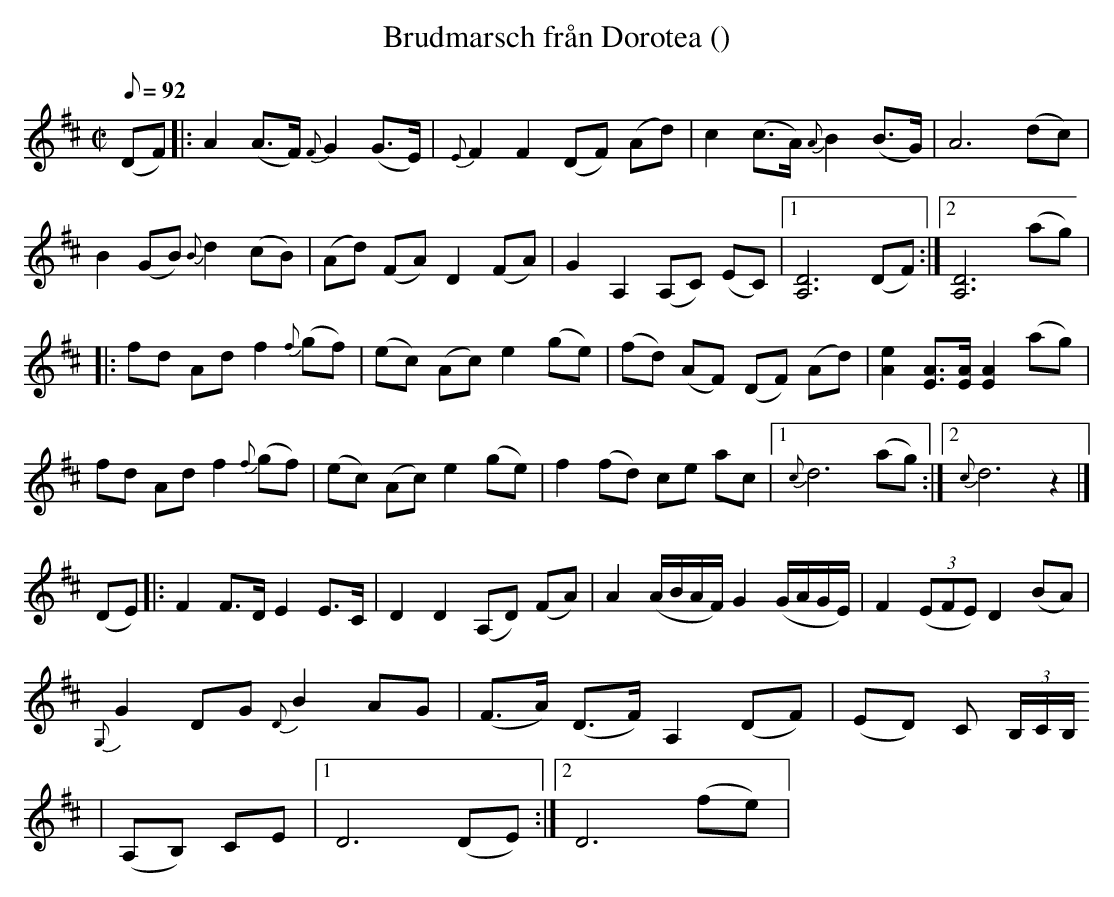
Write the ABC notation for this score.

X:1
T: Brudmarsch från Dorotea ()
M: C|
L: 1/8
K: D
Q: 92
v:1
(DF) |: A2(A>F) {F}G2(G>E) | {E}F2F2 (DF) (Ad) | c2(c>A) {A}B2(B>G) | A6(dc) |
B2(GB) {B}d2(cB) | (Ad) (FA) D2(FA) | G2A,2 (A,C) (EC) |1 [A,D]6(DF) :|2 [A,D]6(ag) |
|: fd Ad f2{f}(gf) | (ec) (Ac) e2(ge) | (fd) (AF) (DF) (Ad) | [Ae]2[EA]>[EA] [EA]2(ag) |
fd Ad f2{f}(gf) | (ec) (Ac) e2(ge) | f2 (fd) ce ac |1 {c}d6(ag) :|2 {c}d6z2 |]
v:2
(DE) |: F2F>D E2E>C | D2D2 (A,D) (FA) | A2(A/B/A/F/) G2(G/A/G/E/) | F2 (3(EFE) D2(BA) |
{G,}G2DG {D}B2AG | (F>A) (D>F) A,2(DF) | (ED) C (3B,/C/B,/
| (A,B,) CE |1 D6(DE) :|2 D6(fe) |
